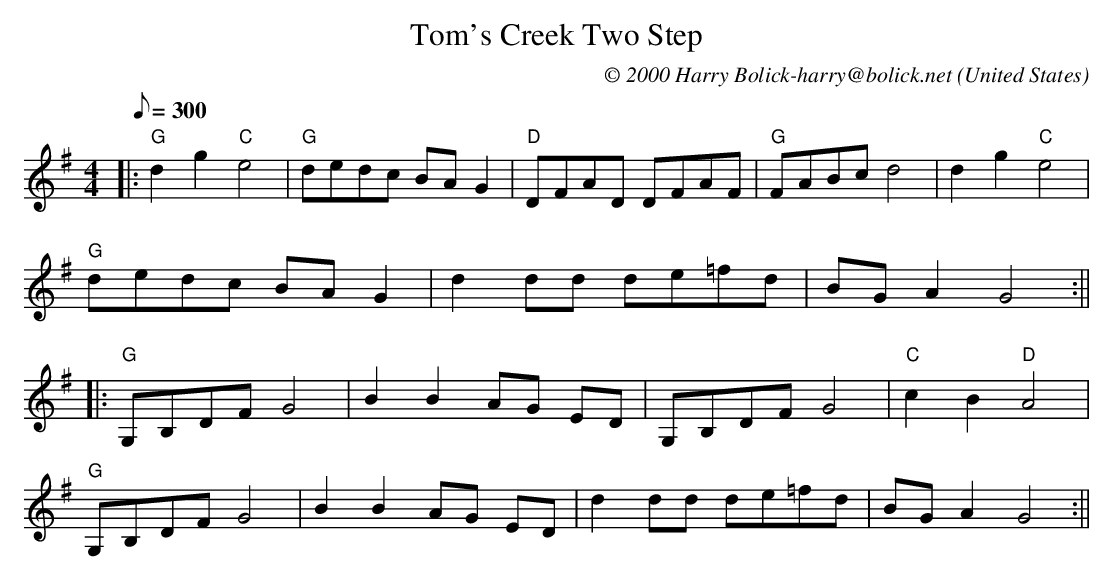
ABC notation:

X:1
T:Tom's Creek Two Step
C:© 2000 Harry Bolick-harry@bolick.net
O:United States
M:4/4
L:1/8
Q:300
K:G
 |: "G" d2 g2 "C" e4 | "G" dedc BA G2 |"D" DFAD DFAF | "G" FABc d4 | d2 g2 "C" e4 |
 "G" dedc BA G2 | d2 dd de=fd | BG A2 G4 :||
|: "G" G,B,DF G4 | B2 B2 AG ED | G,B,DF G4 | "C" c2 B2 "D" A4 |
"G" G,B,DF G4 | B2 B2 AG ED | d2 dd de=fd | BG A2 G4 :||
